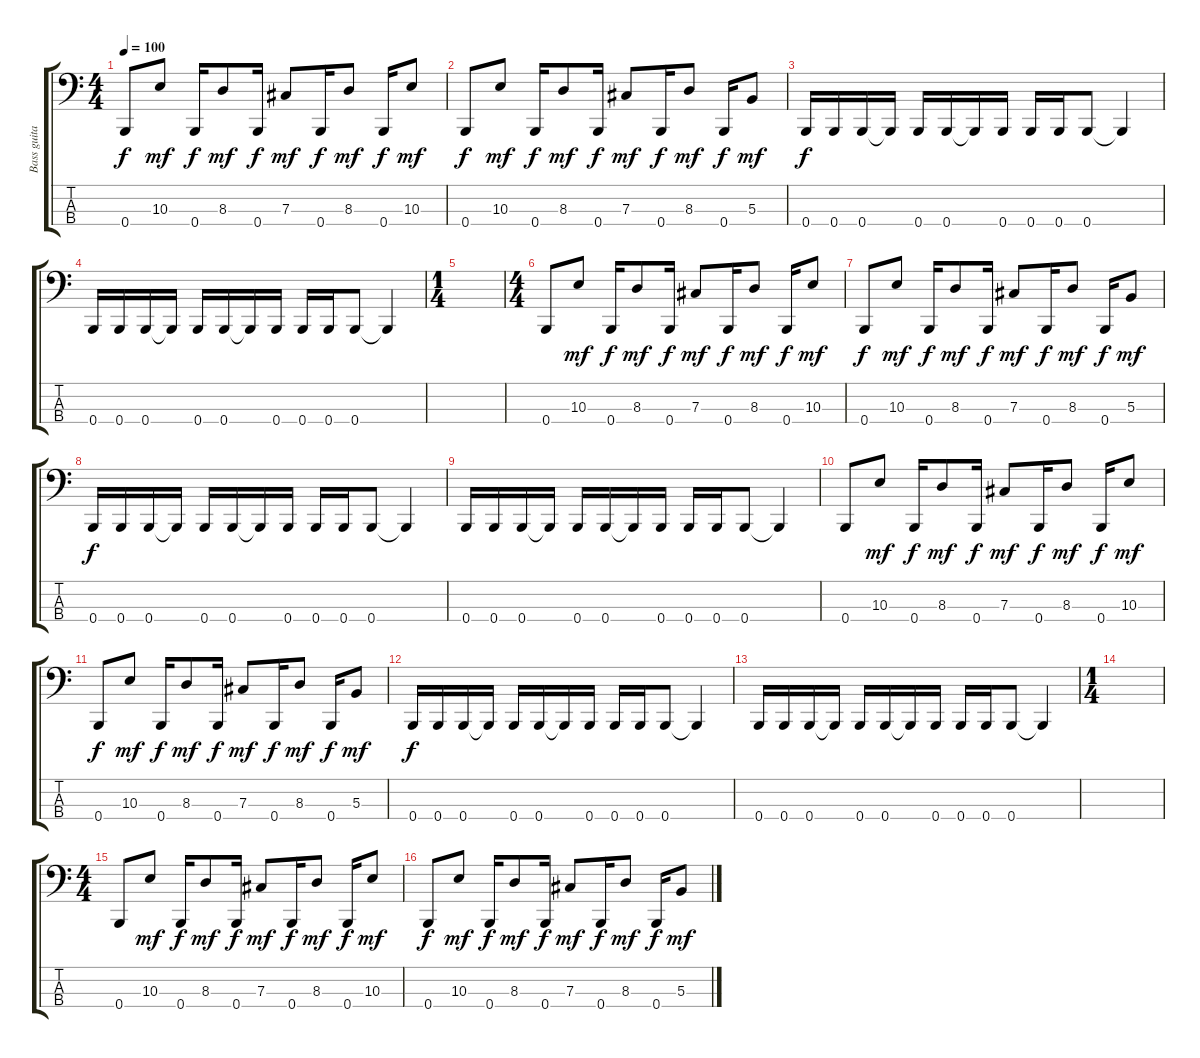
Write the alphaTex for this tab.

\track ("Bass guitar" "Bass guita") {instrument electricbassfinger}
\staff {score tabs}
\tuning (E2 B1 Gb1 B0) {hide}
\ts (4 4)
\tempo 100
\clef f4
\ks c
0.4.8{dy f} 10.3.8{dy mf} 0.4.16{dy f} 8.3.8{dy mf} 0.4.16{dy f} 7.3.8{dy mf} 0.4.16{dy f} 8.3.8{dy mf} 0.4.16{dy f} 10.3.8{dy mf} |
0.4.8{dy f} 10.3.8{dy mf} 0.4.16{dy f} 8.3.8{dy mf} 0.4.16{dy f} 7.3.8{dy mf} 0.4.16{dy f} 8.3.8{dy mf} 0.4.16{dy f} 5.3.8{dy mf} |
0.4.16{dy f} 0.4.16 0.4.16 0.4{t}.16 0.4.16 0.4.16 0.4{t}.16 0.4.16 0.4.16 0.4.16 0.4.8 0.4{t}.4 |
0.4.16 0.4.16 0.4.16 0.4{t}.16 0.4.16 0.4.16 0.4{t}.16 0.4.16 0.4.16 0.4.16 0.4.8 0.4{t}.4 |
\ts (1 4)
|
\ts (4 4)
0.4.8 10.3.8{dy mf} 0.4.16{dy f} 8.3.8{dy mf} 0.4.16{dy f} 7.3.8{dy mf} 0.4.16{dy f} 8.3.8{dy mf} 0.4.16{dy f} 10.3.8{dy mf} |
0.4.8{dy f} 10.3.8{dy mf} 0.4.16{dy f} 8.3.8{dy mf} 0.4.16{dy f} 7.3.8{dy mf} 0.4.16{dy f} 8.3.8{dy mf} 0.4.16{dy f} 5.3.8{dy mf} |
0.4.16{dy f} 0.4.16 0.4.16 0.4{t}.16 0.4.16 0.4.16 0.4{t}.16 0.4.16 0.4.16 0.4.16 0.4.8 0.4{t}.4 |
0.4.16 0.4.16 0.4.16 0.4{t}.16 0.4.16 0.4.16 0.4{t}.16 0.4.16 0.4.16 0.4.16 0.4.8 0.4{t}.4 |
0.4.8 10.3.8{dy mf} 0.4.16{dy f} 8.3.8{dy mf} 0.4.16{dy f} 7.3.8{dy mf} 0.4.16{dy f} 8.3.8{dy mf} 0.4.16{dy f} 10.3.8{dy mf} |
0.4.8{dy f} 10.3.8{dy mf} 0.4.16{dy f} 8.3.8{dy mf} 0.4.16{dy f} 7.3.8{dy mf} 0.4.16{dy f} 8.3.8{dy mf} 0.4.16{dy f} 5.3.8{dy mf} |
0.4.16{dy f} 0.4.16 0.4.16 0.4{t}.16 0.4.16 0.4.16 0.4{t}.16 0.4.16 0.4.16 0.4.16 0.4.8 0.4{t}.4 |
0.4.16 0.4.16 0.4.16 0.4{t}.16 0.4.16 0.4.16 0.4{t}.16 0.4.16 0.4.16 0.4.16 0.4.8 0.4{t}.4 |
\ts (1 4)
|
\ts (4 4)
0.4.8 10.3.8{dy mf} 0.4.16{dy f} 8.3.8{dy mf} 0.4.16{dy f} 7.3.8{dy mf} 0.4.16{dy f} 8.3.8{dy mf} 0.4.16{dy f} 10.3.8{dy mf} |
0.4.8{dy f} 10.3.8{dy mf} 0.4.16{dy f} 8.3.8{dy mf} 0.4.16{dy f} 7.3.8{dy mf} 0.4.16{dy f} 8.3.8{dy mf} 0.4.16{dy f} 5.3.8{dy mf}
